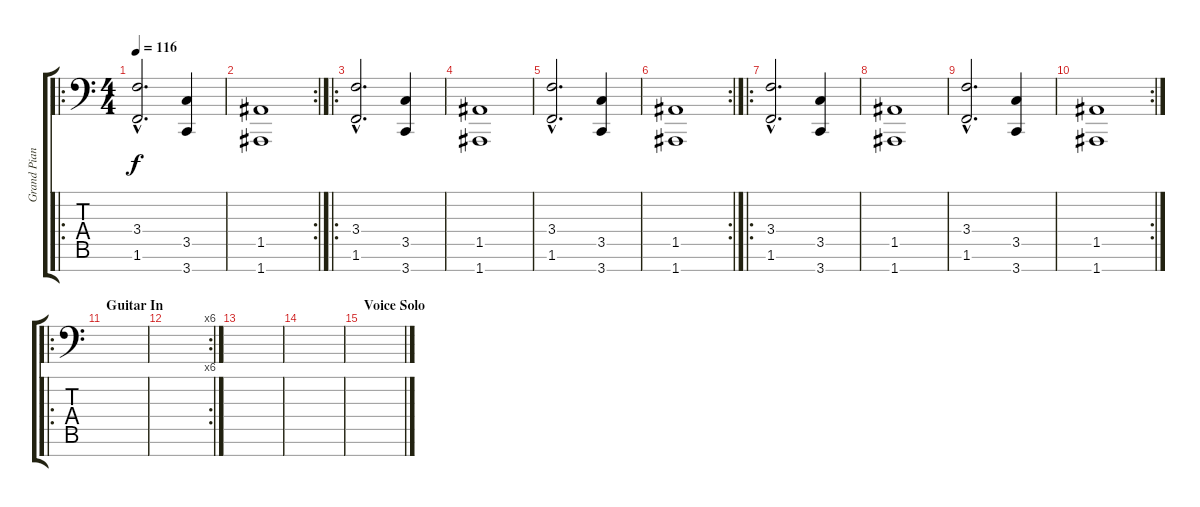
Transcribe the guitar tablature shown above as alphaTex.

\track ("Grand Piano" "Grand Pian") {instrument acousticgrandpiano}
\staff {score tabs}
\tuning (E4 B3 G3 D3 A2 E2 A1) {hide}
\ro
\ts (4 4)
\tempo 116
\clef f4
\ks c
(3.4{hac} 1.6{hac}).2{d dy f} (3.5 3.7).4 |
\rc 2
(1.5 1.7).1 |
\ro
(3.4{hac} 1.6{hac}).2{d} (3.5 3.7).4 |
(1.5 1.7).1 |
(3.4{hac} 1.6{hac}).2{d} (3.5 3.7).4 |
\rc 2
(1.5 1.7).1 |
\ro
(3.4{hac} 1.6{hac}).2{d} (3.5 3.7).4 |
(1.5 1.7).1 |
(3.4{hac} 1.6{hac}).2{d} (3.5 3.7).4 |
\rc 2
(1.5 1.7).1 |
\ro
\section ("" "Guitar In")
|
\rc 6
|
|
|
\section ("" "Voice Solo")
